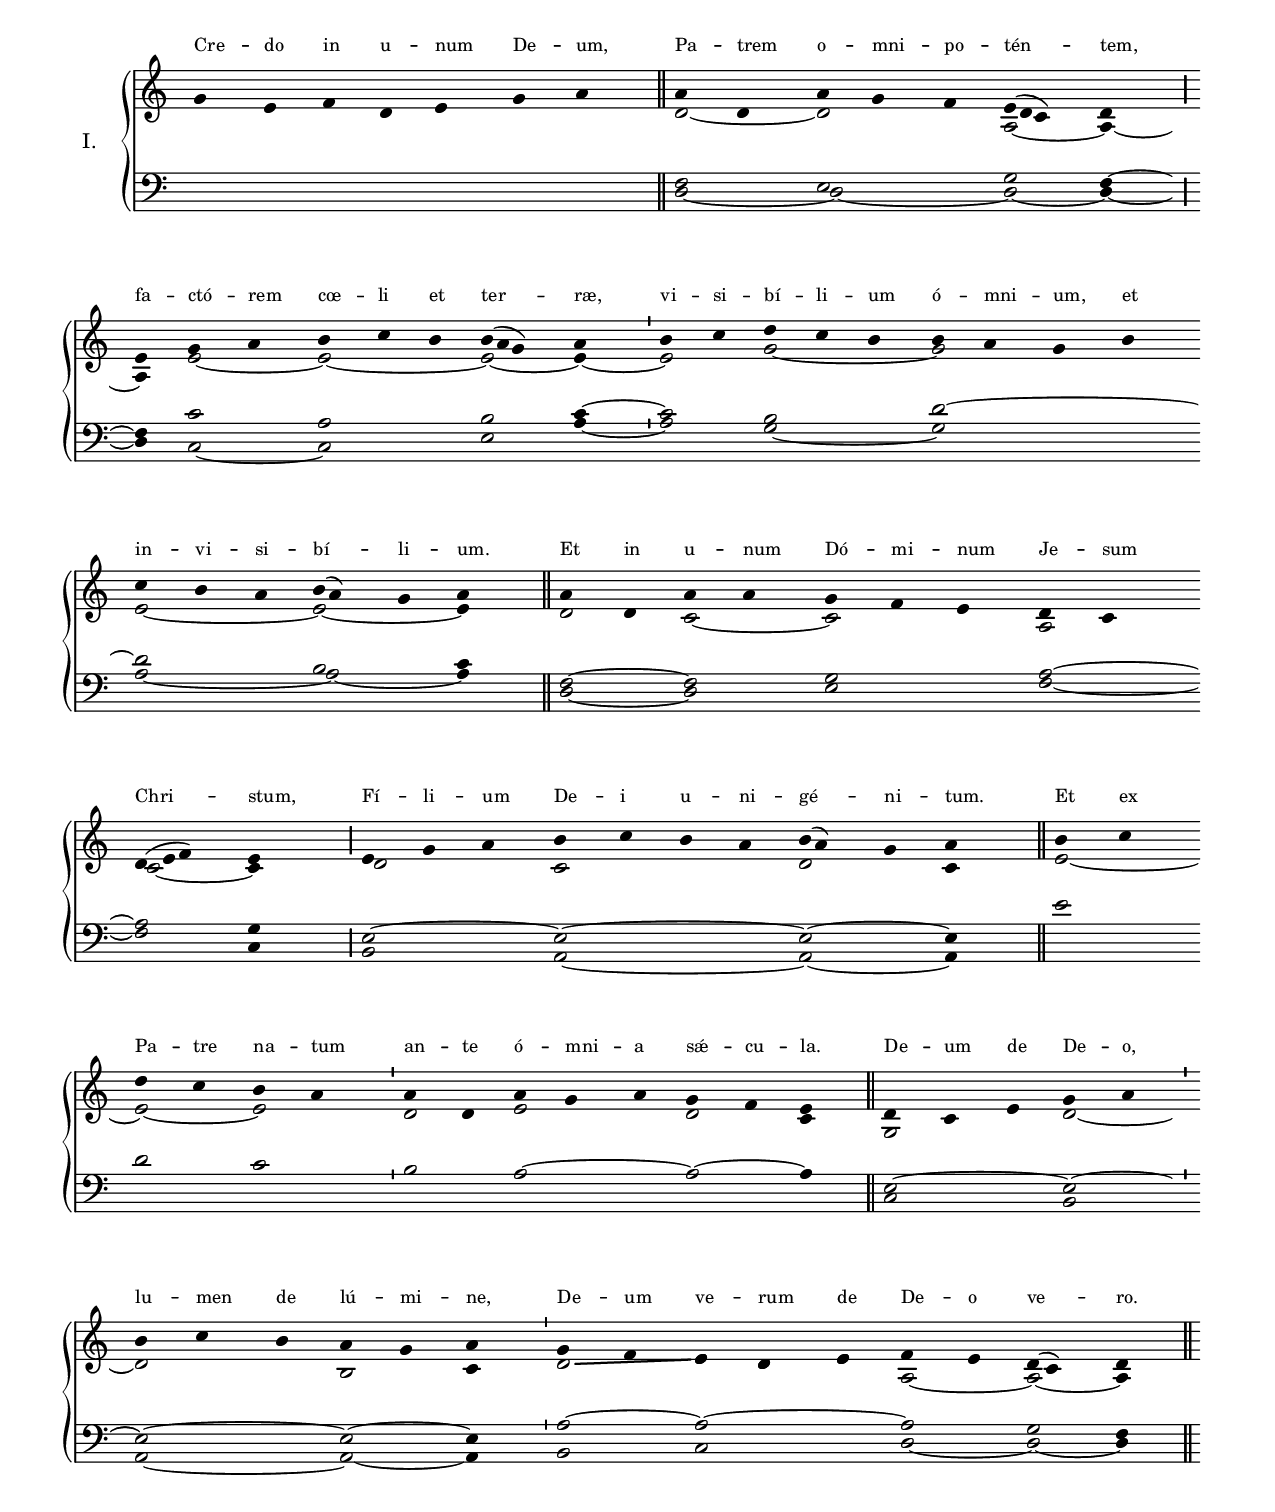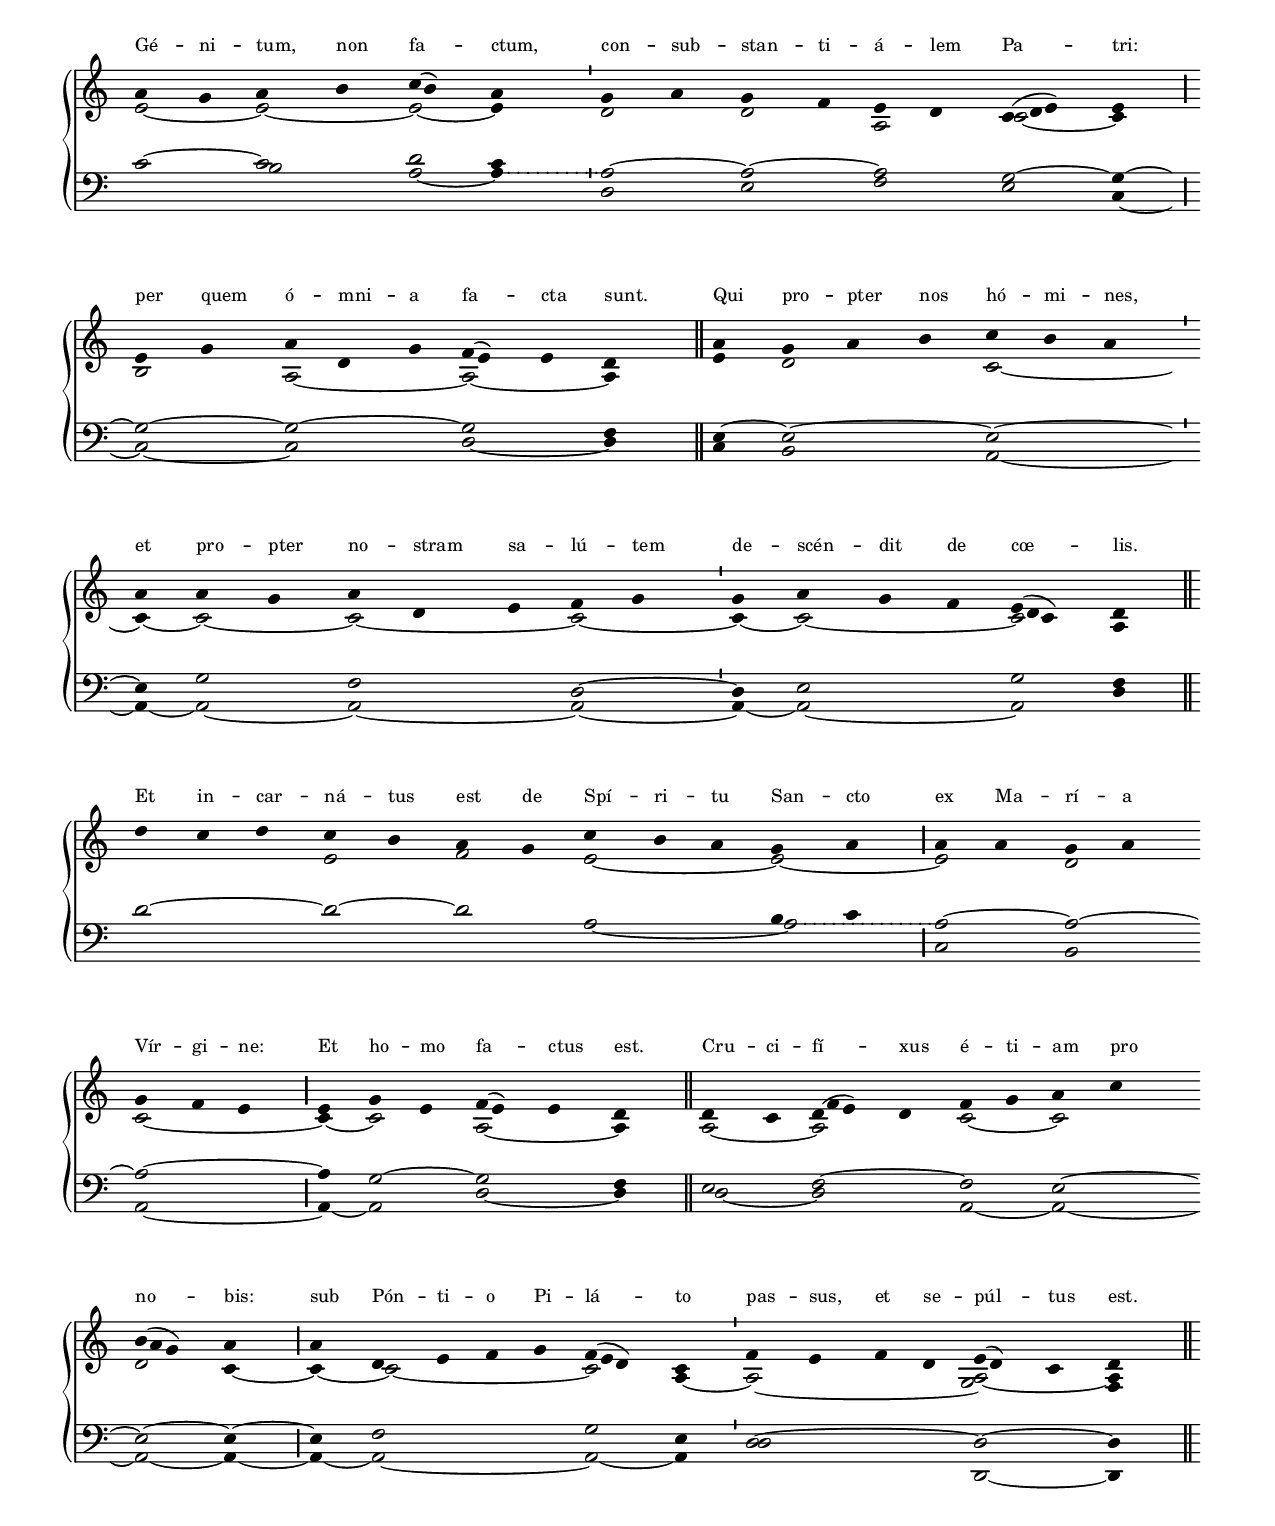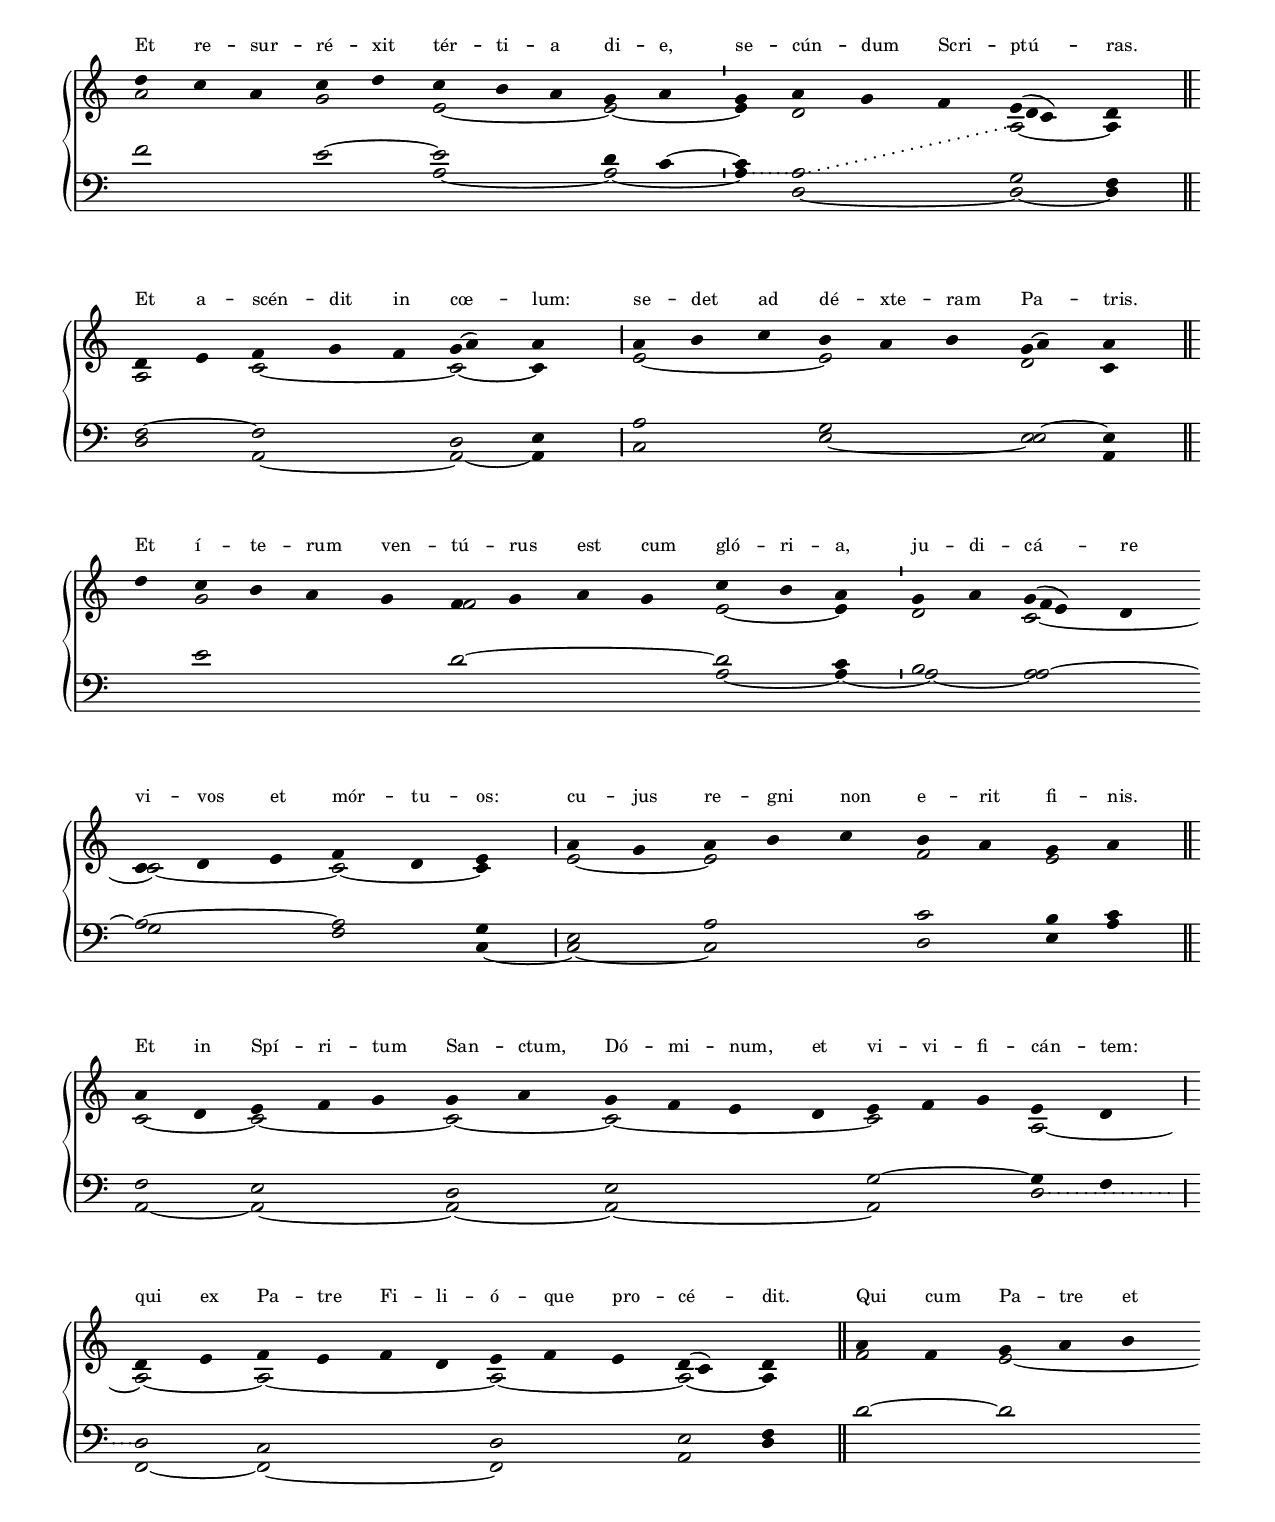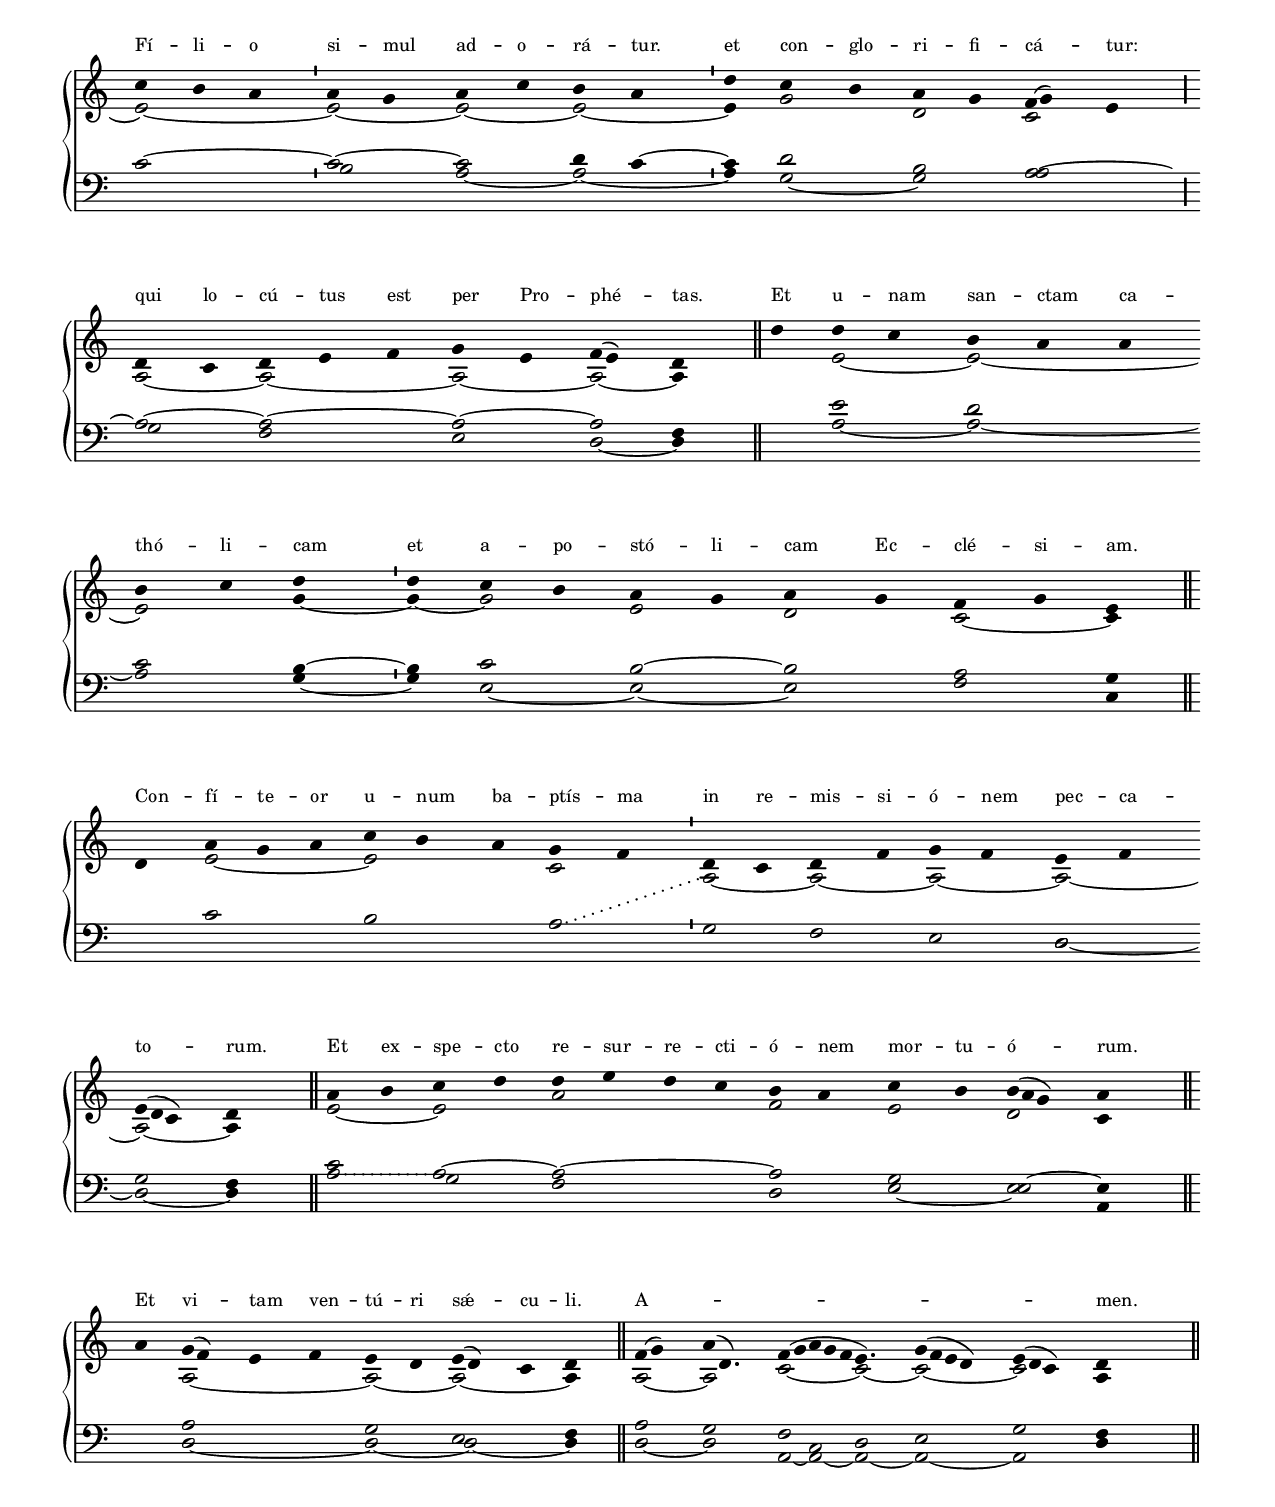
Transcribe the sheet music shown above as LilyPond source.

\version "2.18"
\include "gregorian.ly"
\include "noh2.ily"

%Page reference: page v.110
%(volume.page)

%Proofed 3/14

global = {
 \key d \dorian
 \cadenzaOn 
 \override Glissando #'thickness = #2.0
}

chantText = \lyricmode {
Cre -- do in u -- num De -- um, 
Pa -- trem o -- mni -- po -- tén -- tem, 
fa -- ctó -- rem cœ -- li et ter -- ræ, vi -- si -- bí -- li -- um ó -- mni -- um, et in -- vi -- si -- bí -- li -- um. 
Et in u -- num Dó -- mi -- num Je -- sum Chri -- stum, 
Fí -- li -- um De -- i u -- ni -- gé -- ni -- tum. 
Et ex Pa -- tre na -- tum an -- te ó -- mni -- a sǽ -- cu -- la. 
De -- um de De -- o, lu -- men de lú -- mi -- ne, De -- um ve -- rum de De -- o ve -- ro. 
Gé -- ni -- tum, non fa -- ctum, con -- sub -- stan -- ti -- á -- lem Pa -- tri: 
per quem ó -- mni -- a fa -- cta sunt. 
Qui pro -- pter nos hó -- mi -- nes, et pro -- pter no -- stram sa -- lú -- tem de -- scén -- dit de cœ -- lis. 
Et in -- car -- ná -- tus est de Spí -- ri -- tu San -- cto 
ex Ma -- rí -- a Vír -- gi -- ne: 
Et ho -- mo fa -- ctus est. 
Cru -- ci -- fí -- xus é -- ti -- am pro no -- bis: 
sub Pón -- ti -- o Pi -- lá -- to pas -- sus, et se -- púl -- tus est. 
Et re -- sur -- ré -- xit tér -- ti -- a di -- e, se -- cún -- dum Scri -- ptú -- ras. 
Et a -- scén -- dit in cœ -- lum: 
se -- det ad dé -- xte -- ram Pa -- tris. 
Et í -- te -- rum ven -- tú -- rus est cum gló -- ri -- a, ju -- di -- cá -- re vi -- vos et mór -- tu -- os: 
cu -- jus re -- gni non e -- rit fi -- nis. 
Et in Spí -- ri -- tum San -- ctum, Dó -- mi -- num, et vi -- vi -- fi -- cán -- tem: 
qui ex Pa -- tre Fi -- li -- ó -- que pro -- cé -- dit. 
Qui cum Pa -- tre et Fí -- li -- o si -- mul ad -- o -- rá -- tur. et con -- glo -- ri -- fi -- cá -- tur: 
qui lo -- cú -- tus est per Pro -- phé -- tas. 
Et u -- nam san -- ctam ca -- thó -- li -- cam et a -- po -- stó -- li -- cam Ec -- clé -- si -- am. 
Con -- fí -- te -- or u -- num ba -- ptís -- ma in re -- mis -- si -- ó -- nem pec -- ca -- to -- rum. 
Et ex -- spe -- cto re -- sur -- re -- cti -- ó -- nem mor -- tu -- ó -- rum. 
Et vi -- tam ven -- tú -- ri sǽ -- cu -- li. 
A -- _ _ _ _ men. }

chantMusic = {
\tieDown   g'4 e'4 f'4 d'4 e'4 g'4 a'4 \finalis
 a'4 d'4 a'4 g'4 f'4 e'4 ( d'4 c'4) d'4 \divisioMaior
 \forceBreak
 e'4 g'4 a'4 b'4 c''4 b'4 b'4 ( a'4 g'4) a'4 \divisioMinima
 b'4 c''4 d''4 c''4 b'4 b'4 a'4 g'4 b'4 \forceBreak
 c''4 b'4 a'4 b'4 ( a'4) g'4 a'4 \finalis
 a'4 d'4 a'4 a'4 g'4 f'4 e'4 d'4 c'4 \forceBreak
 d'4 ( e'4 f'4) e'4 \divisioMaior
 e'4 g'4 a'4 b'4 c''4 b'4 a'4 b'4 ( a'4) g'4 a'4 \finalis
 b'4 c''4 \forceBreak
 d''4 c''4 b'4 a'4 \divisioMinima
 a'4 d'4 a'4 g'4 a'4 g'4 f'4 e'4 \finalis
 d'4 c'4 e'4 g'4 a'4 \divisioMinima
 \forceBreak
 b'4 c''4 b'4 a'4 g'4 a'4 \divisioMinima
 g'4 f'4 e'4 d'4 e'4 f'4 e'4 d'4 ( c'4) d'4 \finalis
 \forceBreak
 a'4 g'4 a'4 b'4 c''4 ( b'4) a'4 \divisioMinima
 g'4 a'4 g'4 f'4 e'4 d'4 c'4 ( d'4 e'4) e'4 \divisioMaior
 \forceBreak
 e'4 g'4 a'4 d'4 g'4 f'4 ( e'4) e'4 d'4 \finalis
 a'4 g'4 a'4 b'4 c''4 b'4 a'4 \divisioMinima
 \forceBreak
 a'4 a'4 g'4 a'4 d'4 e'4 f'4 g'4 \divisioMinima
 g'4 a'4 g'4 f'4 e'4 ( d'4 c'4) d'4 \finalis
 \forceBreak
 d''4 c''4 d''4 c''4 b'4 a'4 g'4 c''4 b'4 a'4 g'4 a'4 \divisioMaior
 a'4 a'4 g'4 a'4 \forceBreak
 g'4 f'4 e'4 \divisioMaior
 e'4 g'4 e'4 f'4 ( e'4) e'4 d'4 \finalis
 d'4 c'4 d'4 ( f'4 e'4) d'4 f'4 g'4 a'4 c''4 \forceBreak
 b'4 ( a'4 g'4) a'4 \divisioMaior
 a'4 d'4 e'4 f'4 g'4 f'4 ( e'4 d'4) c'4 \divisioMinima
 f'4 e'4 f'4 d'4 e'4 ( d'4) c'4 d'4 \finalis
 \forceBreak
 d''4 c''4 a'4 c''4 d''4 c''4 b'4 a'4 g'4 a'4 \divisioMinima
 g'4 a'4 g'4 f'4 e'4 ( d'4 c'4) d'4 \finalis
 \forceBreak
 d'4 e'4 f'4 g'4 f'4 g'4 ( a'4) a'4 \divisioMaior
 a'4 b'4 c''4 b'4 a'4 b'4 g'4 ( a'4) a'4 \finalis
 \forceBreak
 d''4 c''4 b'4 a'4 g'4 f'4 g'4 a'4 g'4 c''4 b'4 a'4 \divisioMinima
 g'4 a'4 g'4 ( f'4 e'4) d'4 \forceBreak
 c'4 d'4 e'4 f'4 d'4 e'4 \divisioMaior
 a'4 g'4 a'4 b'4 c''4 b'4 a'4 g'4 a'4 \finalis
 \forceBreak
 a'4 d'4 e'4 f'4 g'4 g'4 a'4 g'4 f'4 e'4 d'4 e'4 f'4 g'4 e'4 d'4 \divisioMaior
 \forceBreak
 d'4 e'4 f'4 e'4 f'4 d'4 e'4 f'4 e'4 d'4 ( c'4) d'4 \finalis
 a'4 f'4 g'4 a'4 b'4 \forceBreak
 c''4 b'4 a'4 \divisioMinima
 a'4 g'4 a'4 c''4 b'4 a'4 \divisioMinima
 d''4 c''4 b'4 a'4 g'4 f'4 ( g'4) e'4 \divisioMaior
 \forceBreak
 d'4 c'4 d'4 e'4 f'4 g'4 e'4 f'4 ( e'4) d'4 \finalis
 d''4 d''4 c''4 b'4 a'4 a'4 \forceBreak
 b'4 c''4 d''4 \divisioMinima
 d''4 c''4 b'4 a'4 g'4 a'4 g'4 f'4 g'4 e'4 \finalis
 \forceBreak
 d'4 a'4 g'4 a'4 c''4 b'4 a'4 g'4 f'4 \divisioMinima
 d'4 c'4 d'4 f'4 g'4 f'4 e'4 f'4 \forceBreak
 e'4 ( d'4 c'4) d'4 \finalis
 a'4 b'4 c''4 d''4 d''4 e''4 d''4 c''4 b'4 a'4 c''4 b'4 b'4 ( a'4 g'4) a'4 \finalis
 \forceBreak
 a'4 g'4 ( f'4) e'4 f'4 e'4 d'4 e'4 ( d'4) c'4 d'4 \finalis
 f'4 ( g'4) a'4 ( d'4.) f'4 ( g'4 a'4 g'4 f'4 e'4.) g'4 ( f'4 e'4 d'4) e'4 ( d'4 c'4) d'4 \finalis

}

altoMusic = {
r2*7/2 \finalis
d'2 ~ d'2*3/2 a2*3/2 ~ a4 ~ \divisioMaior
a4 e'2 ~ e'2*3/2 ~ e'2*3/2 ~ e'4 ~ \divisioMinima
e'2 g'2*3/2 ~ g'2*4/2 e'2*3/2 ~ e'2*3/2 ~ e'4 \finalis
d'2 c'2 ~ c'2*3/2 a2 c'2*3/2 ~ c'4 \divisioMaior
d'2*3/2 c'2*4/2 d'2*3/2 c'4 \finalis
e'2 ~ e'2 ~ e'2 \divisioMinima
d'2 e'2*3/2 d'2 c'4 \finalis
g2*3/2 d'2 ~ \divisioMinima
d'2*3/2 b2 c'4 \divisioMinima
d'2 -\tweak Glissando.Y-offset #-0.8 \glissando e'4 d'4 e'4 a2 ~ a2 ~ a4 \finalis
e'2 ~ e'2 ~ e'2 ~ e'4 \divisioMinima
d'2 d'2 a2 c'2*3/2 ~ c'4 \divisioMaior
b2 a2*3/2 ~ a2*3/2 ~ a4 \finalis
e'4 d'2*3/2 c'2*3/2 ~ \divisioMinima
c'4 ~ c'2 ~ c'2*3/2 ~ c'2 ~ \divisioMinima
c'4 ~ c'2*3/2 ~ c'2*3/2 a4 \finalis
r2*3/2 e'2 f'2 e'2*3/2 ~ e'2 ~ \divisioMaior
e'2 d'2 c'2*3/2 ~ \divisioMaior
c'4 ~ c'2 a2*3/2 ~ a4 \finalis
a2 ~ a2*4/2 c'2 ~ c'2 d'2*3/2 c'4 ~ \divisioMaior
c'4 ~ c'2*4/2 ~ c'2*3/2 a4 ~ \divisioMinima
a2*4/2 ~ <a ~ g>2*3/2 <a f>4 \finalis
a'2*3/2 g'2 e'2*3/2 ~ e'2 ~ \divisioMinima
e'4 d'2*3/2 a2*3/2 ~ a4 \finalis
a2 c'2*3/2 ~ c'2 ~ c'4 \divisioMaior
e'2*3/2 ~ e'2*3/2 d'2 c'4 \finalis
r4 g'2*4/2 f'2*4/2 e'2 ~ e'4 \divisioMinima
d'2 c'2*4/2 ~ c'2*3/2 ~ c'2 ~ c'4 \divisioMaior
e'2 ~ e'2*3/2 f'2 e'2 \finalis
c'2 ~ c'2*3/2 ~ c'2 ~ c'2*4/2 ~ c'2*3/2 a2 ~ \divisioMaior
a2 ~ a2*4/2 ~ a2*3/2 ~ a2 ~ a4 \finalis
f'2 e'2*3/2 ~ e'2*3/2 ~ \divisioMinima
e'2 ~ e'2 ~ e'2 ~ \divisioMinima
e'4 g'2 d'2 c'2*3/2 \divisioMaior
a2 ~ a2*3/2 ~ a2 ~ a2 ~ a4 \finalis
r4 e'2 ~ e'2*3/2 ~ e'2 g'4 ~ \divisioMinima
g'4 ~ g'2 e'2 d'2 c'2 ~ c'4 \finalis
r4 e'2*3/2 ~ e'2*3/2 c'2 \divisioMinima
a2 ~ a2 ~ a2 ~ a2 ~ a2*3/2 ~ a4 \finalis
e'2 ~ e'2 a'2*4/2 f'2 e'2 d'2*3/2 c'4 \finalis
r4 a2*4/2 ~ a2 ~ a2*3/2 ~ a4 \finalis
a2 ~ a2*5/4 c'2*5/2 ~ c'2*3/4 ~ c'2*4/2 ~ c'2*3/2 a4 \finalis
}

tenorMusic = {
r2*7/2 \finalis
f2 e2*3/2 g2*3/2 f4 ~ \divisioMaior
f4 c'2 a2*3/2 b2*3/2 c'4 ~ \divisioMinima
c'2 b2*3/2 d'2*4/2 ~ d'2*3/2 b2*3/2 c'4 \finalis
f2 ~ f2 g2*3/2 a2 ~ a2*3/2 g4 \divisioMaior
e2*3/2 ~ e2*4/2 ~ e2*3/2 ~ e4 \finalis
e'2 d'2 c'2 \divisioMinima
b2 a2*3/2 ~ a2 ~ a4 \finalis
e2*3/2 ~ e2 ~ \divisioMinima
e2*3/2 ~ e2 ~ e4 \divisioMinima
a2 ~ a2*3/2 ~ a2 g2 f4 \finalis
c'2 ~ c'2 d'2 c'4 \divisioMinima
a2 ~ a2 ~ a2 g2*3/2 ~ g4 ~ \divisioMaior
g2 ~ g2*3/2 ~ g2*3/2 f4 \finalis
e4 ~ e2*3/2 ~ e2*3/2 ~ \divisioMinima
e4 g2 f2*3/2 d2 ~ \divisioMinima
d4 e2*3/2 g2*3/2 f4 \finalis
d'2*3/2 ~ d'2 ~ d'2 r2*3/2 b4 c'4 \divisioMaior
a2 ~ a2 ~ a2*3/2 ~ \divisioMaior
a4 g2 ~ g2*3/2 f4 \finalis
e2 f2*4/2 ~ f2 e2 ~ e2*3/2 ~ e4 ~ \divisioMaior
e4 f2*4/2 g2*3/2 e4 \divisioMinima
d2*4/2 ~ d2*3/2 ~ d4 \finalis
f'2*3/2 e'2 ~ e'2*3/2 d'4 c'4 ~ \divisioMinima
c'4 a2*3/2 g2*3/2 f4 \finalis
f2 ~ f2*3/2 d2 e4 \divisioMaior
a2*3/2 g2*3/2 \shiftRight e2 ~ e4 \finalis
r4 e'2*4/2 d'2*4/2 ~ d'2 c'4 \divisioMinima
b2 \shiftRight a2*4/2 ~ a2*3/2 ~ a2 g4 \divisioMaior
e2 a2*3/2 c'2 b4 c'4 \finalis
f2 e2*3/2 d2 e2*4/2 g2*3/2 ~ g4 f4 \divisioMaior
d2 c2*4/2 d2*3/2 e2 f4 \finalis
d'2 ~ d'2*3/2 c'2*3/2 ~ \divisioMinima
c'2 ~ c'2 d'4 c'4 ~ \divisioMinima
c'4 d'2 b2 a2*3/2 ~ \divisioMaior
a2 ~ a2*3/2 ~ a2 ~ a2 f4 \finalis
r4 e'2 d'2*3/2 c'2 b4 ~ \divisioMinima
b4 c'2 b2 ~ b2 a2 g4 \finalis
r4 c'2*3/2 b2*3/2 a2 \divisioMinima
g2 f2 e2 d2 g2*3/2 f4 \finalis
c'2 a2 ~ a2*4/2 ~ a2 g2 \shiftRight e2*3/2 ~ e4 \finalis
r4 a2*4/2 g2 e2*3/2 f4 \finalis
a2 g2*5/4 f2 c2*3/2 d2*3/4 e2*4/2 g2*3/2 f4 \finalis
}

bassMusic = {
r2*7/2 \finalis
d2 ~ d2*3/2 ~ d2*3/2 ~ d4 ~ \divisioMaior
d4 c2 ~ c2*3/2 e2*3/2 a4 ~ \divisioMinima
a2 g2*3/2 ~ g2*4/2 a2*3/2 ~ a2*3/2 ~ a4 \finalis
d2 ~ d2 e2*3/2 f2 ~ f2*3/2 c4 \divisioMaior
b,2*3/2 a,2*4/2 ~ a,2*3/2 ~ a,4 \finalis
s2*14/2 \finalis
c2*3/2 b,2 \divisioMinima
a,2*3/2 ~ a,2 ~ a,4 \divisioMinima
b,2 c2*3/2 d2 ~ d2 ~ d4 \finalis
r2 b2 a2 ~ a4 \divisioMinima
d2 e2 f2 e2*3/2 c4 ~ \divisioMaior
c2 ~ c2*3/2 d2*3/2 ~ d4 \finalis
c4 b,2*3/2 a,2*3/2 ~ \divisioMinima
a,4 ~ a,2 ~ a,2*3/2 ~ a,2 ~ \divisioMinima
a,4 ~ a,2*3/2 ~ a,2*3/2 d4 \finalis
s2*7/2 a2*3/2 ~ a2 \divisioMaior
c2 b,2 a,2*3/2 ~ \divisioMaior
a,4 ~ a,2 d2*3/2 ~ d4 \finalis
d2 ~ d2*4/2 a,2 ~ a,2 ~ a,2*3/2 ~ a,4 ~ \divisioMaior
a,4 ~ a,2*4/2 ~ a,2*3/2 ~ a,4 \divisioMinima
\shiftRight d2*4/2 d,2*3/2 ~ d,4 \finalis
s2*5/2 a2*3/2 ~ a2 ~ \divisioMinima
a4 d2*3/2 ~ d2*3/2 ~ d4 \finalis
d2 a,2*3/2 ~ a,2 ~ a,4 \divisioMaior
c2*3/2 e2*3/2 ~ e2 a,4 \finalis
s2*9/2 a2 ~ a4 ~ \divisioMinima
a2 ~ a2*4/2 g2*3/2 f2 c4 ~ \divisioMaior
c2 ~ c2*3/2 d2 e4 a4 \finalis
a,2 ~ a,2*3/2 ~ a,2 ~ a,2*4/2 ~ a,2*3/2 d2 \divisioMaior
f,2 ~ f,2*4/2 ~ f,2*3/2 a,2 d4 \finalis
s2*8/2 \divisioMinima
b2 a2 ~ a2 ~ \divisioMinima
a4 g2 ~ g2 \shiftRight a2*3/2 \divisioMaior
g2 f2*3/2 e2 d2 ~ d4 \finalis
r4 a2 ~ a2*3/2 ~ a2 g4 ~ \divisioMinima
g4 e2 ~ e2 ~ e2 f2 c4 \finalis
s2*9/2 \divisioMinima
s2*6/2 d2 ~ d2*3/2 ~ d4 \finalis
a2 g2 f2*4/2 d2 e2 ~ e2*3/2 a,4 \finalis
r4 d2*4/2 ~ d2 ~ d2*3/2 ~ d4 \finalis
d2 ~ d2*5/4 a,2 ~ a,2*3/2 ~ a,2*3/4 ~ a,2*4/2 ~ a,2*3/2 d4 \finalis
}

voiceLines = {
\voiceLineStyle


s2*107/2
\allowVoiceLineBreak
\offsetVoiceLineY
\voiceLine "down" "down" a2*1/2 a2*1/2


s2*51/2
\allowVoiceLineBreak
\offsetVoiceLineY
\voiceLine "down" "down" a2*2/2 a2*1/2


s2*54/2
\allowVoiceLineBreak
\offsetVoiceLineY
\voiceLine "down" "down" a2*1/2 a2*0/2


s2*0/2
\allowVoiceLineBreak
\voiceLine "down" "up" a2*3/2 a2*1/2


s2*67/2
\allowVoiceLineBreak
\offsetVoiceLineY
\voiceLine "down" "down" d2*2/2 d2*1/2


s2*69/2
\allowVoiceLineBreak
\voiceLine "down" "up" a2*2/2 a2*1/2


s2*11/2
\allowVoiceLineBreak
\offsetVoiceLineY
\voiceLine "down" "down" a2*2/2 a2*1/2

}

\score{
  <<
    \new Lyrics
    \new GrandStaff <<
      \set GrandStaff.autoBeaming = ##f
      \set GrandStaff.instrumentName = \markup \center-column {
        "I."
      }
      \new Staff = up <<
        \new Voice = "chant" {
          \voiceOne \global \chantMusic
        }
        \new Voice {
          \voiceTwo \global \altoMusic
        }
      >>

      \new Staff = down <<
        \clef bass
        \new Voice {
          \voiceOne \global \tenorMusic
        }
        \new Voice {
          \voiceTwo \global \bassMusic
        }
	\new Voice {
        \voiceThree \global \voiceLines
        }
      >>
    >>
    \context Lyrics {
      \lyricsto chant {
      \chantText
    }
    }
  >>
  \layout{
  }
  
}
